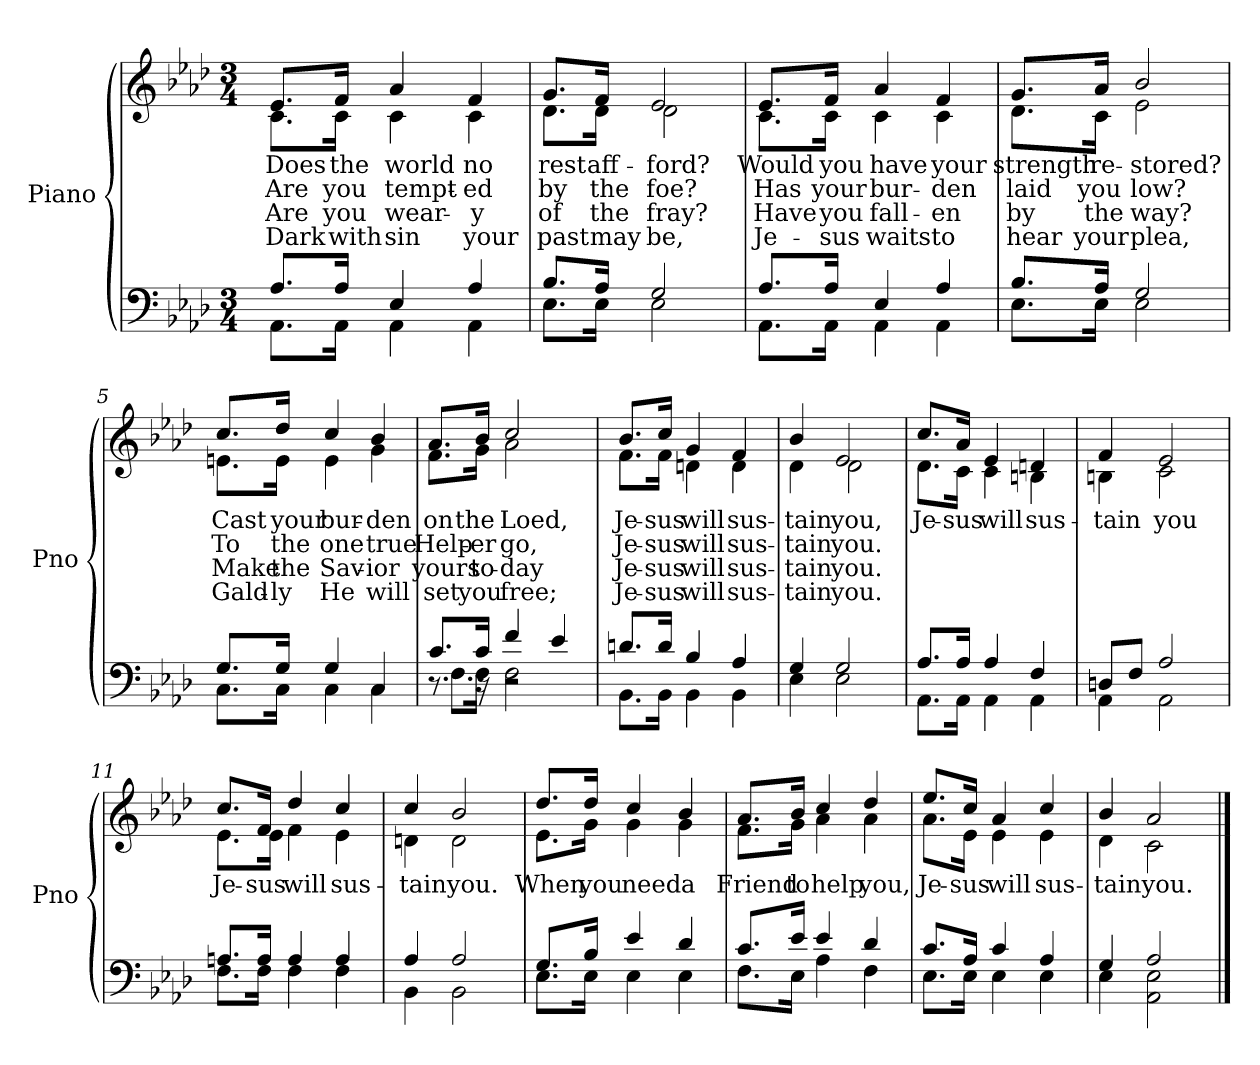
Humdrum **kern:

**kern	**kern	**text	**text	**text	**text
*part1	*part1	*part1	*part1	*part1	*part1
*staff2	*staff1	*staff1	*staff1	*staff1	*staff1
*I"Piano	*	*	*	*	*
*I'Pno	*	*	*	*	*
*clefF4	*clefG2	*	*	*	*
*k[b-e-a-d-]	*k[b-e-a-d-]	*	*	*	*
*A-:	*A-:	*	*	*	*
*M3/4	*M3/4	*	*	*	*
=1	=1	=1	=1	=1	=1
.	8qe-/yy	1	2	3	4
*^	*^	*	*	*	*
8.A-/L	8.AA-\L	8.e-/L	8.c\L	Does	Are	Are	Dark
16A-/Jk	16AA-\Jk	16f/Jk	16c\Jk	the	you	you	with
4E-/	4AA-\	4a-/	4c\	world	tempt-	wear-	sin
4A-/	4AA-\	4f/	4c\	no	-ed	-y	your
=2	=2	=2	=2	=2	=2	=2	=2
8.B-/L	8.E-\L	8.g/L	8.d-\L	rest	by	of	past
16A-/Jk	16E-\Jk	16f/Jk	16d-\Jk	aff-	the	the	may
2G/	2E-\	2e-/	2d-\	-ford?	foe?	fray?	be,
!!LO:LB:g=z	!!
=3	=3	=3	=3	=3	=3	=3	=3
8.A-/L	8.AA-\L	8.e-/L	8.c\L	Would	Has	Have	Je-
16A-/Jk	16AA-\Jk	16f/Jk	16c\Jk	you	your	you	-sus
4E-/	4AA-\	4a-/	4c\	have	bur-	fall-	waits
4A-/	4AA-\	4f/	4c\	your	-den	-en	to
=4	=4	=4	=4	=4	=4	=4	=4
8.B-/L	8.E-\L	8.g/L	8.d-\L	strength	laid	by	hear
16A-/Jk	16E-\Jk	16a-/Jk	16c\Jk	re-	you	the	your
2G/	2E-\	2b-/	2e-\	-stored?	low?	way?	plea,
!!LO:LB:g=z	!!
=5	=5	=5	=5	=5	=5	=5	=5
8.G/L	8.C\L	8.cc/L	8.en\L	Cast	To	Make	Gald-
16G/Jk	16C\Jk	16dd-/Jk	16e\Jk	your	the	the	-ly
4G/	4C\	4cc/	4e\	bur-	one	Sav-	He
4C/	4C\	4b-/	4g\	-den	true	-ior	will
=6	=6	=6	=6	=6	=6	=6	=6
*	*^	*	*	*	*	*	*
8.r	8.c/L	8.F\L	8.a-/L	8.f\L	on	Help-	yours	set
16r	16c/Jk	16F\Jk	16b-/Jk	16g\Jk	the	-er	to-	you
2r	4f/	2F\	2cc/	2a-\	Loed,	go,	-day	free;
.	4e-/	.	.	.	.	.	.	.
*	*v	*v	*	*	*	*	*	*
=7	=7	=7	=7	=7	=7	=7	=7
8.dn/L	8.BB-\L	8.b-/L	8.f\L	Je-	Je-	Je-	Je-
16d/Jk	16BB-\Jk	16cc/Jk	16f\Jk	-sus	-sus	-sus	-sus
4B-/	4BB-\	4g/	4dn\	will	will	will	will
4A-/	4BB-\	4f/	4d\	sus-	sus-	sus-	sus-
!!LO:PB:g=z	!!
=8	=8	=8	=8	=8	=8	=8	=8
4G/	4E-\	4b-/	4d-\	-tain	-tain	-tain	-tain
2G/	2E-\	2e-/	2d-\	you,	you.	you.	you.
=9	=9	=9	=9	=9	=9	=9	=9
8.A-/L	8.AA-\L	8.cc/L	8.d-\L	Je-	.	.	.
16A-/Jk	16AA-\Jk	16a-/Jk	16c\Jk	-sus	.	.	.
4A-/	4AA-\	4e-/	4c\	will	.	.	.
4F/	4AA-\	4dn/	4Bn\	sus-	.	.	.
=10	=10	=10	=10	=10	=10	=10	=10
8Dn/L	4AA-\	4f/	4Bn\	-tain	.	.	.
8F/J	.	.	.	.	.	.	.
2A-/	2AA-\	2e-/	2c\	you	.	.	.
=11	=11	=11	=11	=11	=11	=11	=11
8.An/L	8.F\L	8.cc/L	8.e-\L	Je-	.	.	.
16A/Jk	16F\Jk	16f/Jk	16e-\Jk	-sus	.	.	.
4A/	4F\	4dd-/	4f\	will	.	.	.
4A/	4F\	4cc/	4e-\	sus-	.	.	.
!!LO:LB:g=z	!!
=12	=12	=12	=12	=12	=12	=12	=12
4A-/	4BB-\	4cc/	4dn\	-tain	.	.	.
2A-/	2BB-\	2b-/	2d\	you.	.	.	.
=13	=13	=13	=13	=13	=13	=13	=13
8.G/L	8.E-\L	8.dd-/L	8.e-\L	When	.	.	.
16B-/Jk	16E-\Jk	16dd-/Jk	16g\Jk	you	.	.	.
4e-/	4E-\	4cc/	4g\	need	.	.	.
4d-/	4E-\	4b-/	4g\	a	.	.	.
!!LO:LB:g=z	!!
=14	=14	=14	=14	=14	=14	=14	=14
8.c/L	8.F\L	8.a-/L	8.f\L	Friend	.	.	.
16e-/Jk	16E-\Jk	16b-/Jk	16g\Jk	to	.	.	.
4e-/	4A-\	4cc/	4a-\	help	.	.	.
4d-/	4F\	4dd-/	4a-\	you,	.	.	.
=15	=15	=15	=15	=15	=15	=15	=15
8.c/L	8.E-\L	8.ee-/L	8.a-\L	Je-	.	.	.
16A-/Jk	16E-\Jk	16cc/Jk	16e-\Jk	-sus	.	.	.
4c/	4E-\	4a-/	4e-\	will	.	.	.
4A-/	4E-\	4cc/	4e-\	sus-	.	.	.
=16	=16	=16	=16	=16	=16	=16	=16
4G/	4E-\	4b-/	4d-\	-tain	.	.	.
2A-/	2AA-\ 2E-\	2a-/	2c\	you.	.	.	.
*v	*v	*	*	*	*	*	*
*	*v	*v	*	*	*	*
==	==	==	==	==	==
*-	*-	*-	*-	*-	*-
